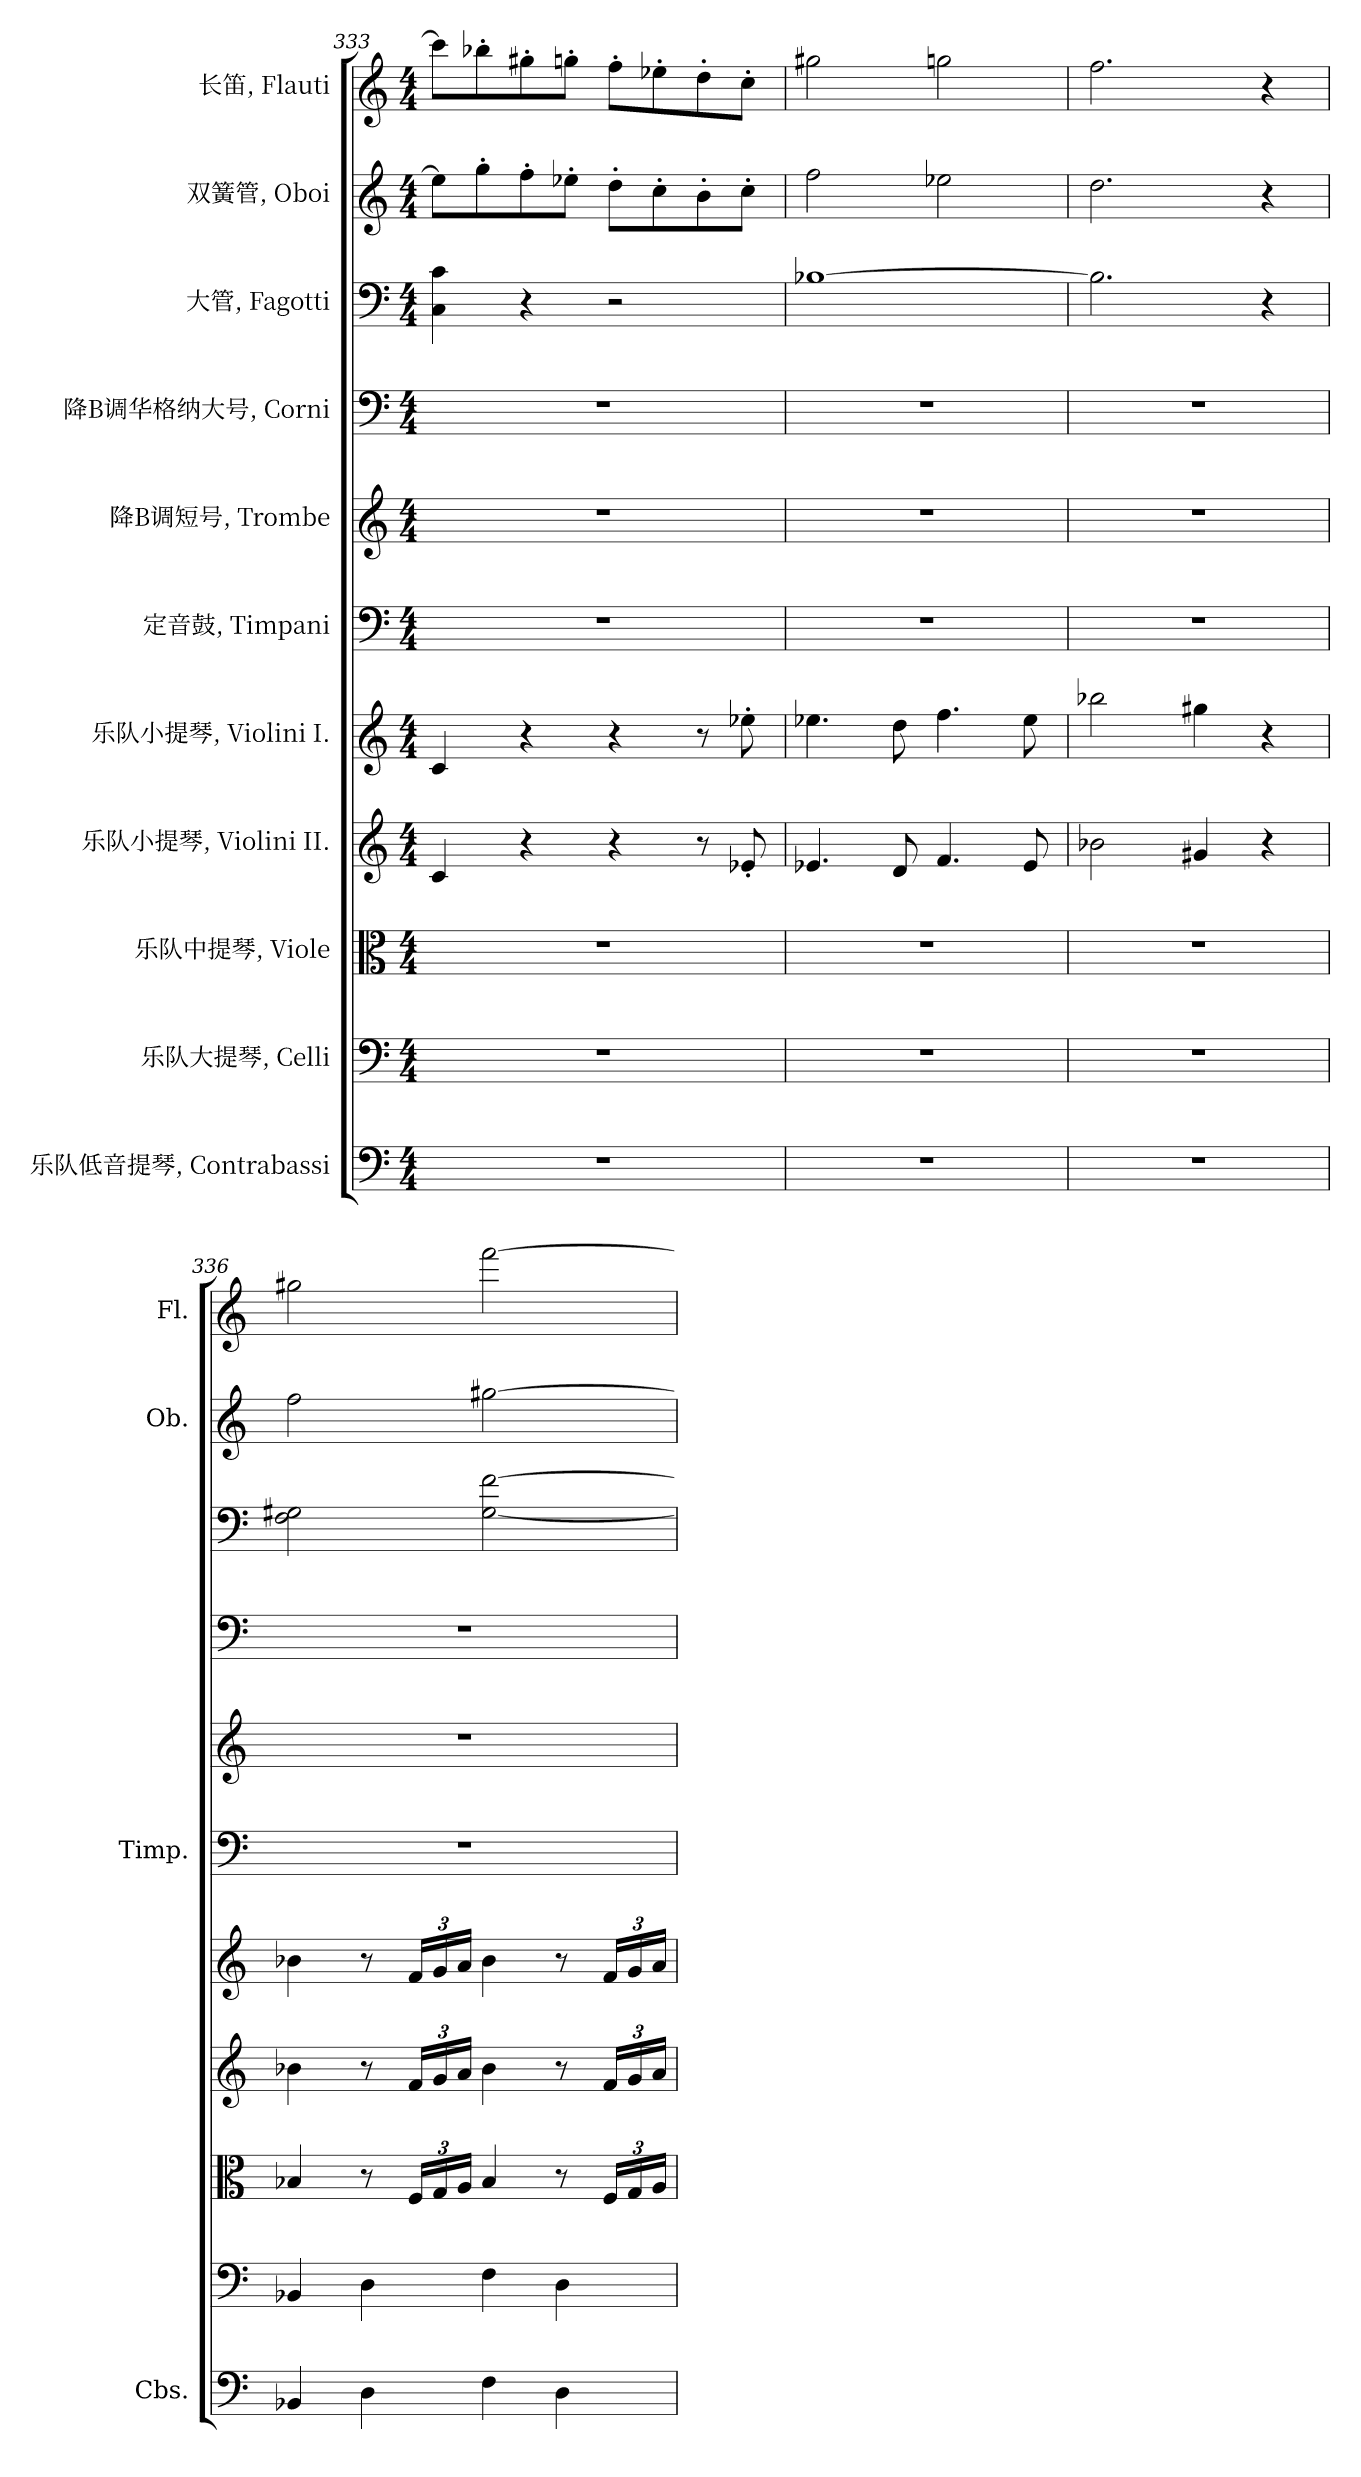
**kern	**kern	**kern	**kern	**kern	**kern	**kern	**kern	**kern	**kern	**kern
*part11	*part10	*part9	*part8	*part7	*part6	*part5	*part4	*part3	*part2	*part1
*staff11	*staff10	*staff9	*staff8	*staff7	*staff6	*staff5	*staff4	*staff3	*staff2	*staff1
*I"乐队低音提琴, Contrabassi	*I"乐队大提琴, Celli	*I"乐队中提琴, Viole	*I"乐队小提琴, Violini II.	*I"乐队小提琴, Violini I.	*I"定音鼓, Timpani	*I"降B调短号, Trombe	*I"降B调华格纳大号, Corni	*I"大管, Fagotti	*I"双簧管, Oboi	*I"长笛, Flauti
*I'Cbs.	*	*	*	*	*I'Timp.	*	*	*	*I'Ob.	*I'Fl.
*clefF4	*clefF4	*clefC3	*clefG2	*clefG2	*clefF4	*clefG2	*clefF4	*clefF4	*clefG2	*clefG2
*ITrd7c12	*	*	*	*	*	*ITrd1c2	*ITrd1c2	*	*	*
*k[]	*k[]	*k[]	*k[]	*k[]	*k[]	*k[b-e-]	*k[b-e-]	*k[]	*k[]	*k[]
*M4/4	*M4/4	*M4/4	*M4/4	*M4/4	*M4/4	*M4/4	*M4/4	*M4/4	*M4/4	*M4/4
=333	=333	=333	=333	=333	=333	=333	=333	=333	=333	=333
1r	1r	1r	4c/	4c/	1r	1r	1r	4C\ 4c\	8ee-\L]	8ccc\L]
.	.	.	.	.	.	.	.	.	8gg'\	8bb-X'\
.	.	.	4r	4r	.	.	.	4r	8ff'\	8gg#X'\
.	.	.	.	.	.	.	.	.	8ee-X'\J	8ggn'\J
.	.	.	4r	4r	.	.	.	2r	8dd'\L	8ff'\L
.	.	.	.	.	.	.	.	.	8cc'\	8ee-X'\
.	.	.	8r	8r	.	.	.	.	8b'\	8dd'\
.	.	.	8e-X'/	8ee-X'\	.	.	.	.	8cc'\J	8cc'\J
=334	=334	=334	=334	=334	=334	=334	=334	=334	=334	=334
1r	1r	1r	4.e-X/	4.ee-X\	1r	1r	1r	[1B-X	2ff\	2gg#X\
.	.	.	8d/	8dd\	.	.	.	.	.	.
.	.	.	4.f/	4.ff\	.	.	.	.	2ee-X\	2ggn\
.	.	.	8e-/	8ee-\	.	.	.	.	.	.
!!LO:PB:g=z
=335	=335	=335	=335	=335	=335	=335	=335	=335	=335	=335
1r	1r	1r	2b-X\	2bb-X\	1r	1r	1r	2.B-\]	2.dd\	2.ff\
.	.	.	4g#X/	4gg#X\	.	.	.	.	.	.
.	.	.	4r	4r	.	.	.	4r	4r	4r
=336	=336	=336	=336	=336	=336	=336	=336	=336	=336	=336
4BBB-X/	4BB-X/	4B-X/	4b-X\	4b-X\	1r	1r	1r	2F\ 2G#X\	2ff\	2gg#X\
4DD\	4D\	8r	8r	8r	.	.	.	.	.	.
*	*	*Xbrackettup	*Xbrackettup	*Xbrackettup	*	*	*	*	*	*
.	.	24F/LL	24f/LL	24f/LL	.	.	.	.	.	.
.	.	24G/	24g/	24g/	.	.	.	.	.	.
.	.	24A/JJ	24a/JJ	24a/JJ	.	.	.	.	.	.
4FF\	4F\	4B-/	4b-\	4b-\	.	.	.	[2G#\ [2f\	[2gg#X\	[2fff\
4DD\	4D\	8r	8r	8r	.	.	.	.	.	.
.	.	24F/LL	24f/LL	24f/LL	.	.	.	.	.	.
.	.	24G/	24g/	24g/	.	.	.	.	.	.
.	.	24A/JJ	24a/JJ	24a/JJ	.	.	.	.	.	.
=	=	=	=	=	=	=	=	=	=	=
*-	*-	*-	*-	*-	*-	*-	*-	*-	*-	*-
